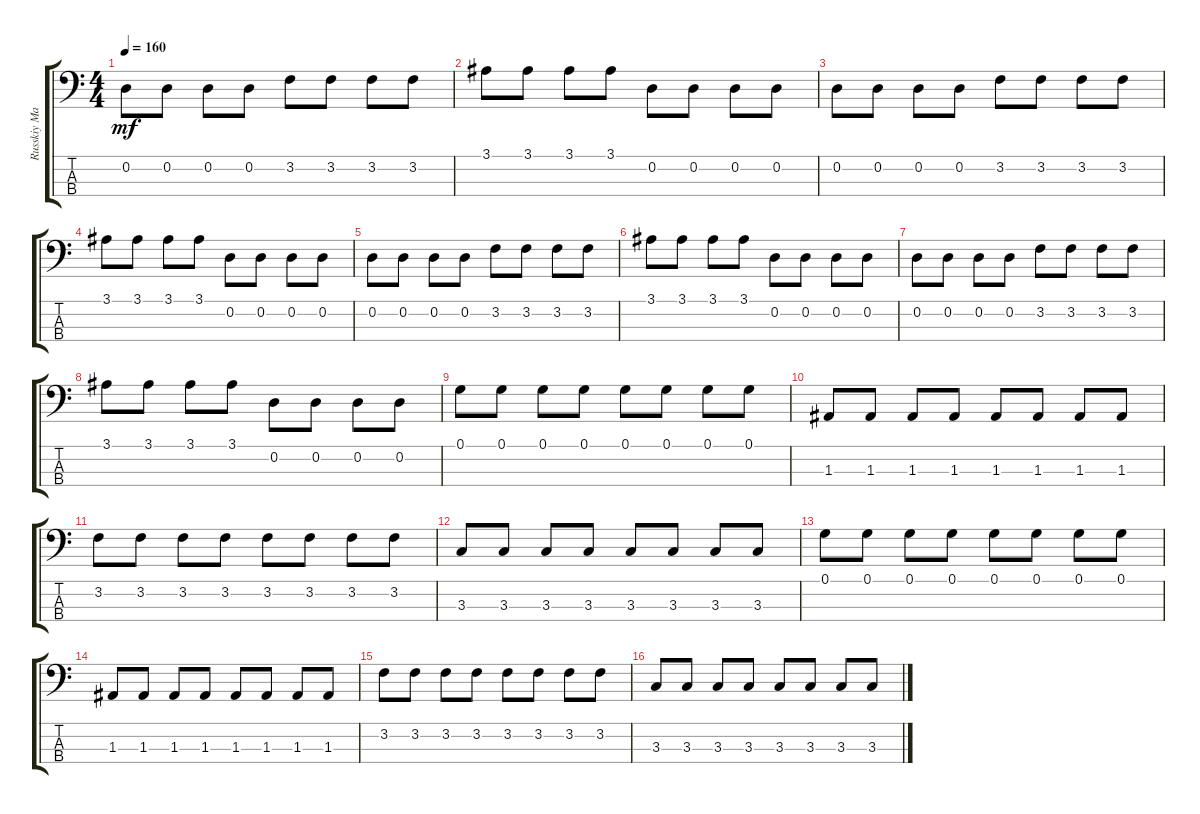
\track ("Russkiy Mat" "Russkiy Ma") {instrument fretlessbass}
\staff {score tabs}
\tuning (G2 D2 A1 E1) {hide}
\ts (4 4)
\tempo 160
\clef f4
\ks c
0.2.8{dy mf} 0.2.8 0.2.8 0.2.8 3.2.8 3.2.8 3.2.8 3.2.8 |
3.1.8 3.1.8 3.1.8 3.1.8 0.2.8 0.2.8 0.2.8 0.2.8 |
0.2.8 0.2.8 0.2.8 0.2.8 3.2.8 3.2.8 3.2.8 3.2.8 |
3.1.8 3.1.8 3.1.8 3.1.8 0.2.8 0.2.8 0.2.8 0.2.8 |
0.2.8 0.2.8 0.2.8 0.2.8 3.2.8 3.2.8 3.2.8 3.2.8 |
3.1.8 3.1.8 3.1.8 3.1.8 0.2.8 0.2.8 0.2.8 0.2.8 |
0.2.8 0.2.8 0.2.8 0.2.8 3.2.8 3.2.8 3.2.8 3.2.8 |
3.1.8 3.1.8 3.1.8 3.1.8 0.2.8 0.2.8 0.2.8 0.2.8 |
0.1.8 0.1.8 0.1.8 0.1.8 0.1.8 0.1.8 0.1.8 0.1.8 |
1.3.8 1.3.8 1.3.8 1.3.8 1.3.8 1.3.8 1.3.8 1.3.8 |
3.2.8 3.2.8 3.2.8 3.2.8 3.2.8 3.2.8 3.2.8 3.2.8 |
3.3.8 3.3.8 3.3.8 3.3.8 3.3.8 3.3.8 3.3.8 3.3.8 |
0.1.8 0.1.8 0.1.8 0.1.8 0.1.8 0.1.8 0.1.8 0.1.8 |
1.3.8 1.3.8 1.3.8 1.3.8 1.3.8 1.3.8 1.3.8 1.3.8 |
3.2.8 3.2.8 3.2.8 3.2.8 3.2.8 3.2.8 3.2.8 3.2.8 |
3.3.8 3.3.8 3.3.8 3.3.8 3.3.8 3.3.8 3.3.8 3.3.8
